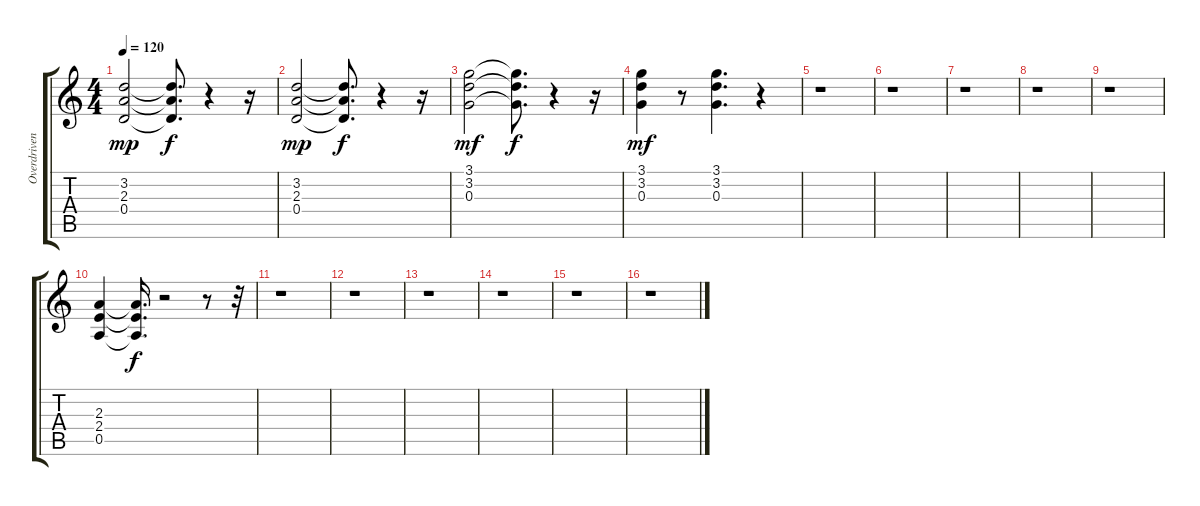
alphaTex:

\track ("Overdriven Guitar 4" "Overdriven") {instrument overdrivenguitar}
\staff {score tabs}
\tuning (E4 B3 G3 D3 A2 E2) {hide}
\ts (4 4)
\tempo 120
\clef g2
\ks c
(3.2 2.3 0.4).2{dy mp} (3.2{t} 2.3{t} 0.4{t}).8{d dy f} r.4 r.16 |
(3.2 2.3 0.4).2{dy mp} (3.2{t} 2.3{t} 0.4{t}).8{d dy f} r.4 r.16 |
(3.1 3.2 0.3).2{dy mf} (3.1{t} 3.2{t} 0.3{t}).8{d dy f} r.4 r.16 |
(3.1 3.2 0.3).4{dy mf} r.8 (3.1 3.2 0.3).4{d} r.4 |
r.1 |
r.1 |
r.1 |
r.1 |
r.1 |
(2.3 2.4 0.5).4 (2.3{t} 2.4{t} 0.5{t}).16{d dy f} r.2 r.8 r.32 |
r.1 |
r.1 |
r.1 |
r.1 |
r.1 |
r.1
